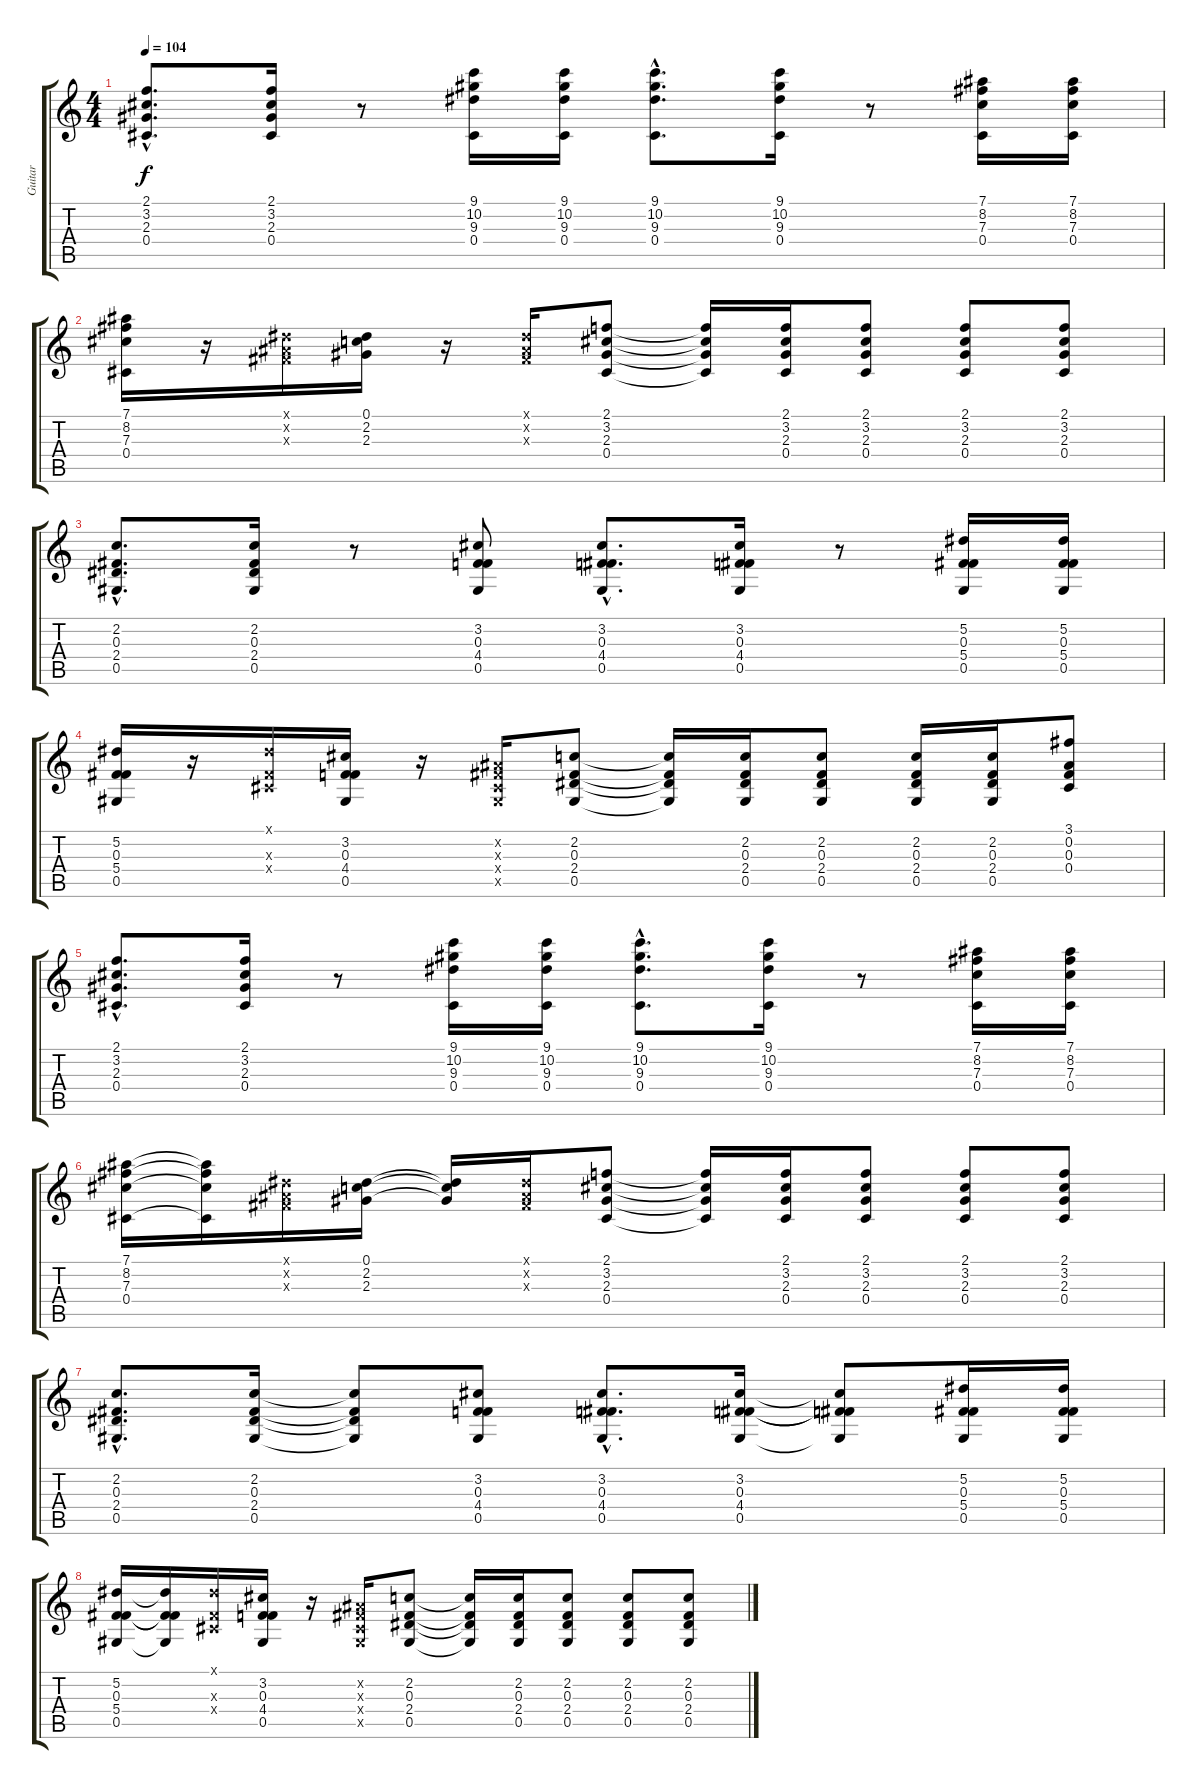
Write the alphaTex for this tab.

\track ("Guitar" "Guitar") {instrument acousticguitarsteel}
\staff {score tabs}
\tuning (Eb4 Bb3 Gb3 Db3 Ab2 Eb2) {hide}
\ts (4 4)
\tempo 104
\clef g2
\ks c
(2.1{hac} 3.2{hac} 2.3{hac} 0.4{hac}).8{d dy f} (2.1 3.2 2.3 0.4).16 r.8 (9.1 10.2 9.3 0.4).16 (9.1 10.2 9.3 0.4).16 (9.1{hac} 10.2{hac} 9.3{hac} 0.4{hac}).8{d} (9.1 10.2 9.3 0.4).16 r.8 (7.1 8.2 7.3 0.4).16 (7.1 8.2 7.3 0.4).16 |
(7.1 8.2 7.3 0.4).16 r.16 (0.1{x} 0.2{x} 0.3{x}).16 (0.1 2.2 2.3).16 r.16 (0.1{x} 0.2{x} 0.3{x}).16 (2.1 3.2 2.3 0.4).8 (2.1{t} 3.2{t} 2.3{t} 0.4{t}).16 (2.1 3.2 2.3 0.4).16 (2.1 3.2 2.3 0.4).8 (2.1 3.2 2.3 0.4).8 (2.1 3.2 2.3 0.4).8 |
(2.2{hac} 0.3{hac} 2.4{hac} 0.5{hac}).8{d} (2.2 0.3 2.4 0.5).16 r.8 (3.2 0.3 4.4 0.5).8 (3.2{hac} 0.3{hac} 4.4{hac} 0.5{hac}).8{d} (3.2 0.3 4.4 0.5).16 r.8 (5.2 0.3 5.4 0.5).16 (5.2 0.3 5.4 0.5).16 |
(5.2 0.3 5.4 0.5).16 r.16 (0.1{x} 0.3{x} 0.4{x}).16 (3.2 0.3 4.4 0.5).16 r.16 (0.2{x} 0.3{x} 0.4{x} 0.5{x}).16 (2.2 0.3 2.4 0.5).8 (2.2{t} 0.3{t} 2.4{t} 0.5{t}).16 (2.2 0.3 2.4 0.5).16 (2.2 0.3 2.4 0.5).8 (2.2 0.3 2.4 0.5).16 (2.2 0.3 2.4 0.5).16 (3.1 0.2 0.3 0.4).8 |
(2.1{hac} 3.2{hac} 2.3{hac} 0.4{hac}).8{d} (2.1 3.2 2.3 0.4).16 r.8 (9.1 10.2 9.3 0.4).16 (9.1 10.2 9.3 0.4).16 (9.1{hac} 10.2{hac} 9.3{hac} 0.4{hac}).8{d} (9.1 10.2 9.3 0.4).16 r.8 (7.1 8.2 7.3 0.4).16 (7.1 8.2 7.3 0.4).16 |
(7.1 8.2 7.3 0.4).16 (7.1{t} 8.2{t} 7.3{t} 0.4{t}).16 (0.1{x} 0.2{x} 0.3{x}).16 (0.1 2.2 2.3).16 (0.1{t} 2.2{t} 2.3{t}).16 (0.1{x} 0.2{x} 0.3{x}).16 (2.1 3.2 2.3 0.4).8 (2.1{t} 3.2{t} 2.3{t} 0.4{t}).16 (2.1 3.2 2.3 0.4).16 (2.1 3.2 2.3 0.4).8 (2.1 3.2 2.3 0.4).8 (2.1 3.2 2.3 0.4).8 |
(2.2{hac} 0.3{hac} 2.4{hac} 0.5{hac}).8{d} (2.2 0.3 2.4 0.5).16 (2.2{t} 0.3{t} 2.4{t} 0.5{t}).8 (3.2 0.3 4.4 0.5).8 (3.2{hac} 0.3{hac} 4.4{hac} 0.5{hac}).8{d} (3.2 0.3 4.4 0.5).16 (3.2{t} 0.3{t} 4.4{t} 0.5{t}).8 (5.2 0.3 5.4 0.5).16 (5.2 0.3 5.4 0.5).16 |
(5.2 0.3 5.4 0.5).16 (5.2{t} 0.3{t} 5.4{t} 0.5{t}).16 (0.1{x} 0.3{x} 0.4{x}).16 (3.2 0.3 4.4 0.5).16 r.16 (0.2{x} 0.3{x} 0.4{x} 0.5{x}).16 (2.2 0.3 2.4 0.5).8 (2.2{t} 0.3{t} 2.4{t} 0.5{t}).16 (2.2 0.3 2.4 0.5).16 (2.2 0.3 2.4 0.5).8 (2.2 0.3 2.4 0.5).8 (2.2 0.3 2.4 0.5).8
